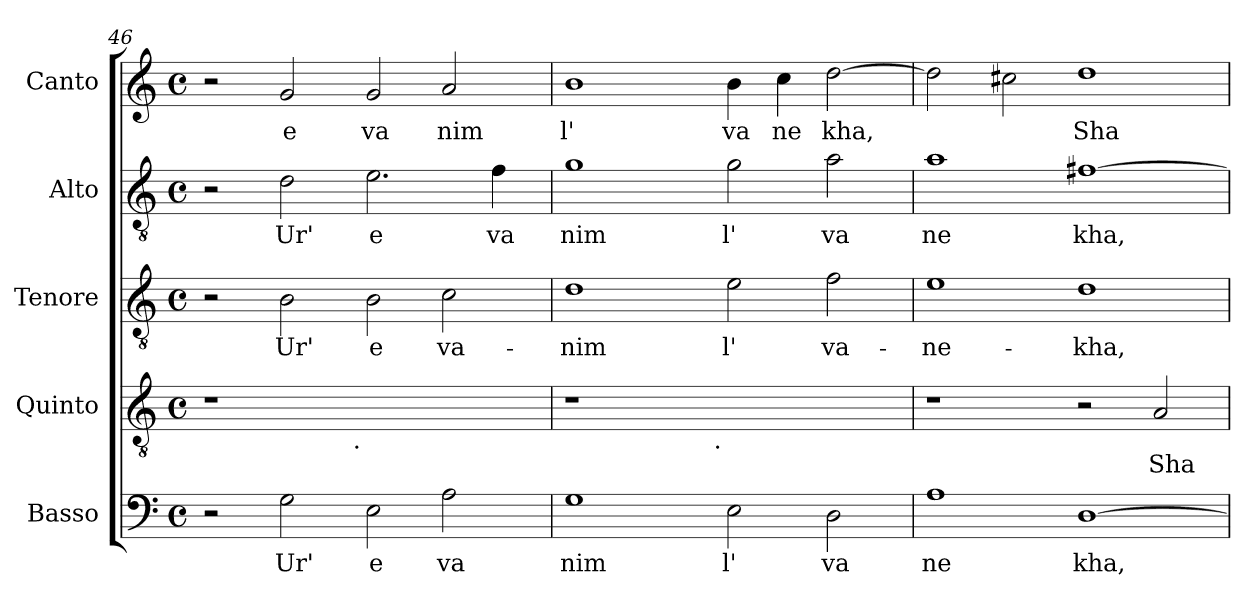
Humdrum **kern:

**kern	**text	**kern	**text	**kern	**text	**kern	**text	**kern	**text
*part5	*part5	*part4	*part4	*part3	*part3	*part2	*part2	*part1	*part1
*staff5	*staff5	*staff4	*staff4	*staff3	*staff3	*staff2	*staff2	*staff1	*staff1
*I"Basso	*	*I"Quinto	*	*I"Tenore	*	*I"Alto	*	*I"Canto	*
*clefF4	*	*clefGv2	*	*clefGv2	*	*clefGv2	*	*clefG2	*
*k[]	*	*k[]	*	*k[]	*	*k[]	*	*k[]	*
*C:	*	*C:	*	*C:	*	*C:	*	*C:	*
*M4/4	*	*M4/4	*	*M4/4	*	*M4/4	*	*M4/4	*
*met(c)	*	*met(c)	*	*met(c)	*	*met(c)	*	*met(c)	*
=46	=46	=46	=46	=46	=46	=46	=46	=46	=46
*	*	*^	*	*	*	*	*	*	*
2r	.	1r	2ryy	.	2r	.	2r	.	2r	.
!	!LO:LY:b:cj	!	!	!	!	!LO:LY:b:cj	!	!LO:LY:b:cj	!	!LO:LY:b:cj
2G\	Ur'	.	4...ryy	.	2B\	Ur'	2d\	Ur'	2g/	e
!	!	!	!LO:TX:b:t=.	!	!	!	!	!	!	!
.	.	.	1ryy	.	.	.	.	.	.	.
!	!LO:LY:b:cj	!	!	!	!	!LO:LY:b:cj	!	!LO:LY:b:cj	!	!LO:LY:b:cj
2E\	e	1ryy	.	.	2B\	e	2.e\	e	2g/	va
!	!LO:LY:b:cj	!	!	!	!	!LO:LY:b:cj	!	!	!	!LO:LY:b:cj
2A\	va	.	.	.	2c\	va-	.	.	2a/	nim
!	!	!	!	!	!	!	!	!LO:LY:b:cj	!	!
.	.	.	.	.	.	.	4f\	va	.	.
.	.	.	32ryy	.	.	.	.	.	.	.
=47	=47	=47	=47	=47	=47	=47	=47	=47	=47	=47
!	!LO:LY:b:cj	!	!	!	!	!LO:LY:b:cj	!	!LO:LY:b:cj	!	!LO:LY:b:cj
1G	nim	1r	2ryy	.	1d	-nim	1g	nim	1b	l'
.	.	.	4...ryy	.	.	.	.	.	.	.
!	!	!	!LO:TX:b:t=.	!	!	!	!	!	!	!
.	.	.	1ryy	.	.	.	.	.	.	.
!	!LO:LY:b:cj	!	!	!	!	!LO:LY:b:cj	!	!LO:LY:b:cj	!	!LO:LY:b:cj
2E\	l'	1ryy	.	.	2e\	l'	2g\	l'	4b\	va
!	!	!	!	!	!	!	!	!	!	!LO:LY:b:cj
.	.	.	.	.	.	.	.	.	4cc\	ne
!	!LO:LY:b:cj	!	!	!	!	!LO:LY:b:cj	!	!LO:LY:b:cj	!	!LO:LY:b:cj
2D\	va	.	.	.	2f\	va-	2a\	va	[>2dd\	kha,
.	.	.	32ryy	.	.	.	.	.	.	.
=48	=48	=48	=48	=48	=48	=48	=48	=48	=48	=48
!	!LO:LY:b:cj	!	!	!	!	!LO:LY:b:cj	!	!LO:LY:b:cj	!	!LO:LY:b:cj
*	*	*v	*v	*	*	*	*	*	*	*
1A	ne	1r	.	1e	-ne-	1a	ne	2dd\]	.
!	!	!	!	!	!	!	!	!	!LO:LY:b:cj
.	.	.	.	.	.	.	.	2cc#X\	.
!	!LO:LY:b:cj	!	!	!	!LO:LY:b:cj	!	!LO:LY:b:cj	!	!LO:LY:b:cj
[>1D	kha,	2r	.	1d	-kha,	[>1f#X	kha,	1dd	Sha
!	!	!	!LO:LY:b:cj	!	!	!	!	!	!
.	.	2A/	Sha	.	.	.	.	.	.
=	=	=	=	=	=	=	=	=	=
*-	*-	*-	*-	*-	*-	*-	*-	*-	*-
